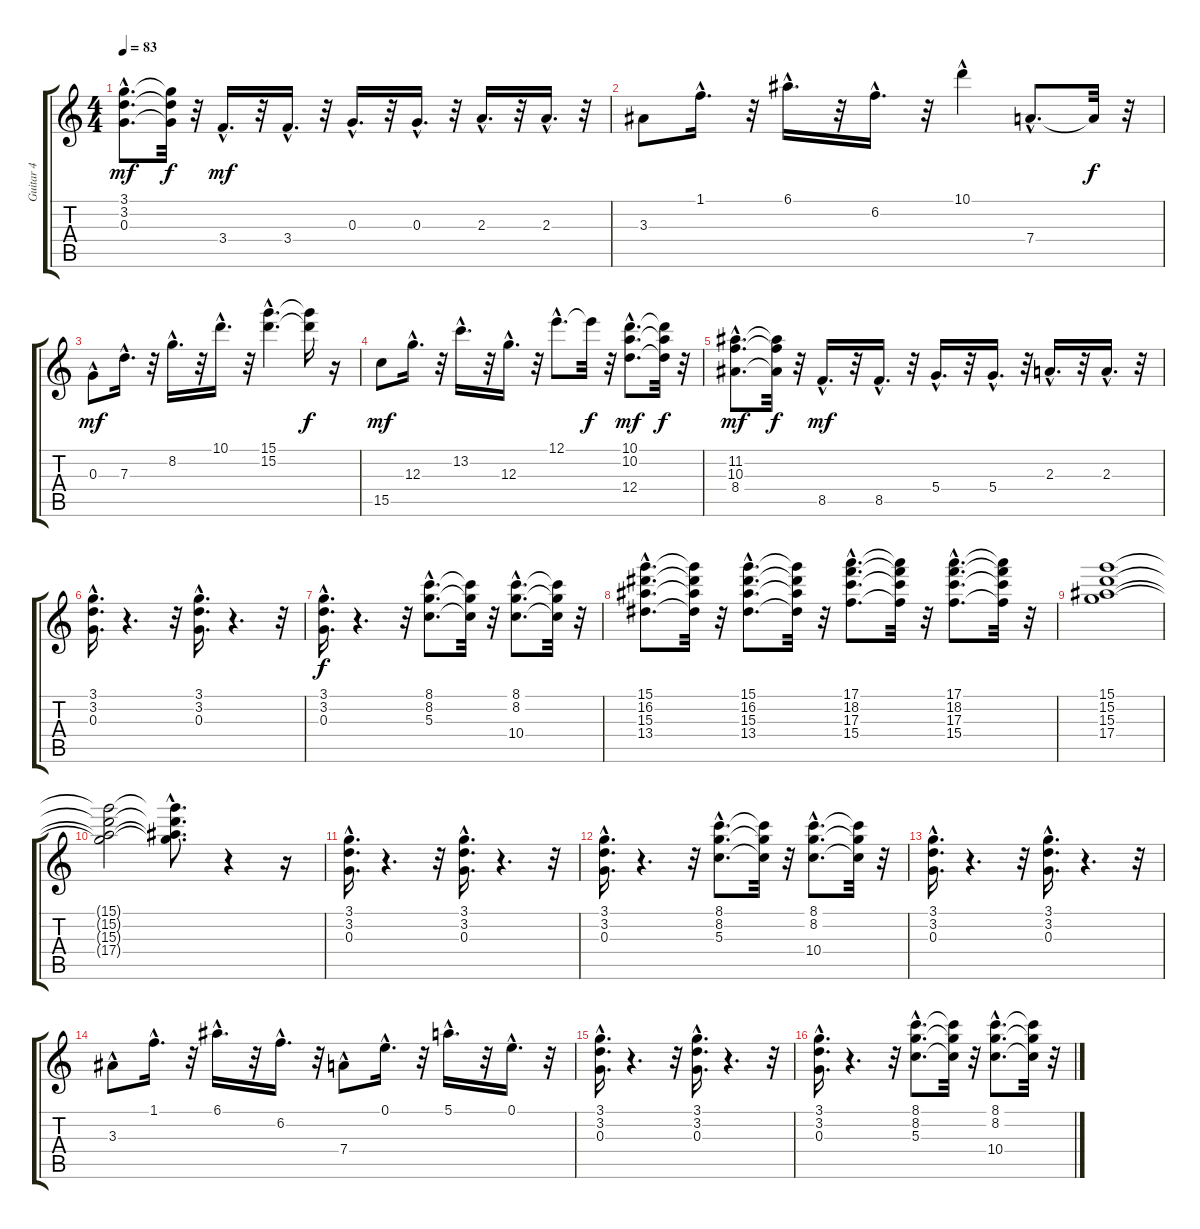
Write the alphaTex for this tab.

\track ("Guitar 4" "Guitar 4") {instrument overdrivenguitar}
\staff {score tabs}
\tuning (E4 B3 G3 D3 A2 E2) {hide}
\ts (4 4)
\tempo 83
\clef g2
\ks c
(3.1{hac} 3.2{hac} 0.3{hac}).8{d dy mf} (3.1{t} 3.2{t} 0.3{t}).32{dy f} r.32 3.4{hac}.16{d dy mf} r.32 3.4{hac}.16{d} r.32 0.3{hac}.16{d} r.32 0.3{hac}.16{d} r.32 2.3{hac}.16{d} r.32 2.3{hac}.16{d} r.32 |
3.3.8 1.1{hac}.16{d} r.32 6.1{hac}.16{d} r.32 6.2{hac}.16{d} r.32 10.1{hac}.4 7.4{hac}.8{d} 7.4{t}.32{dy f} r.32 |
0.3{hac}.8{dy mf} 7.3{hac}.16{d} r.32 8.2{hac}.16{d} r.32 10.1{hac}.16{d} r.32 (15.1{hac} 15.2{hac}).4{d} (15.1{t} 15.2{t}).16{dy f} r.16 |
15.5.8{dy mf} 12.3{hac}.16{d} r.32 13.2{hac}.16{d} r.32 12.3{hac}.16{d} r.32 12.1{hac}.8{d} 12.1{t}.32{dy f} r.32 (10.1{hac} 10.2{hac} 12.4{hac}).8{d dy mf} (10.1{t} 10.2{t} 12.4{t}).32{dy f} r.32 |
(11.2{hac} 10.3{hac} 8.4{hac}).8{d dy mf} (11.2{t} 10.3{t} 8.4{t}).32{dy f} r.32 8.5{hac}.16{d dy mf} r.32 8.5{hac}.16{d} r.32 5.4{hac}.16{d} r.32 5.4{hac}.16{d} r.32 2.3{hac}.16{d} r.32 2.3{hac}.16{d} r.32 |
(3.1{hac} 3.2{hac} 0.3{hac}).16{d} r.4{d} r.32 (3.1{hac} 3.2{hac} 0.3{hac}).16{d} r.4{d} r.32 |
(3.1{hac} 3.2{hac} 0.3{hac}).16{d dy f} r.4{d} r.32 (8.1{hac} 8.2{hac} 5.3{hac}).8{d} (8.1{t} 8.2{t} 5.3{t}).32 r.32 (8.1{hac} 8.2{hac} 10.4{hac}).8{d} (8.1{t} 8.2{t} 10.4{t}).32 r.32 |
(15.1{hac} 16.2{hac} 15.3{hac} 13.4{hac}).8{d} (15.1{t} 16.2{t} 15.3{t} 13.4{t}).32 r.32 (15.1{hac} 16.2{hac} 15.3{hac} 13.4{hac}).8{d} (15.1{t} 16.2{t} 15.3{t} 13.4{t}).32 r.32 (17.1{hac} 18.2{hac} 17.3{hac} 15.4{hac}).8{d} (17.1{t} 18.2{t} 17.3{t} 15.4{t}).32 r.32 (17.1{hac} 18.2{hac} 17.3{hac} 15.4{hac}).8{d} (17.1{t} 18.2{t} 17.3{t} 15.4{t}).32 r.32 |
(15.1 15.2 15.3 17.4).1 |
(15.1{t} 15.2{t} 15.3{t} 17.4{t}).2 (15.1{hac t} 15.2{hac t} 15.3{hac t} 17.4{hac t}).8{d} r.4 r.16 |
(3.1{hac} 3.2{hac} 0.3{hac}).16{d} r.4{d} r.32 (3.1{hac} 3.2{hac} 0.3{hac}).16{d} r.4{d} r.32 |
(3.1{hac} 3.2{hac} 0.3{hac}).16{d} r.4{d} r.32 (8.1{hac} 8.2{hac} 5.3{hac}).8{d} (8.1{t} 8.2{t} 5.3{t}).32 r.32 (8.1{hac} 8.2{hac} 10.4{hac}).8{d} (8.1{t} 8.2{t} 10.4{t}).32 r.32 |
(3.1{hac} 3.2{hac} 0.3{hac}).16{d} r.4{d} r.32 (3.1{hac} 3.2{hac} 0.3{hac}).16{d} r.4{d} r.32 |
3.3{hac}.8 1.1{hac}.16{d} r.32 6.1{hac}.16{d} r.32 6.2{hac}.16{d} r.32 7.4{hac}.8 0.1{hac}.16{d} r.32 5.1{hac}.16{d} r.32 0.1{hac}.16{d} r.32 |
(3.1{hac} 3.2{hac} 0.3{hac}).16{d} r.4{d} r.32 (3.1{hac} 3.2{hac} 0.3{hac}).16{d} r.4{d} r.32 |
(3.1{hac} 3.2{hac} 0.3{hac}).16{d} r.4{d} r.32 (8.1{hac} 8.2{hac} 5.3{hac}).8{d} (8.1{t} 8.2{t} 5.3{t}).32 r.32 (8.1{hac} 8.2{hac} 10.4{hac}).8{d} (8.1{t} 8.2{t} 10.4{t}).32 r.32
